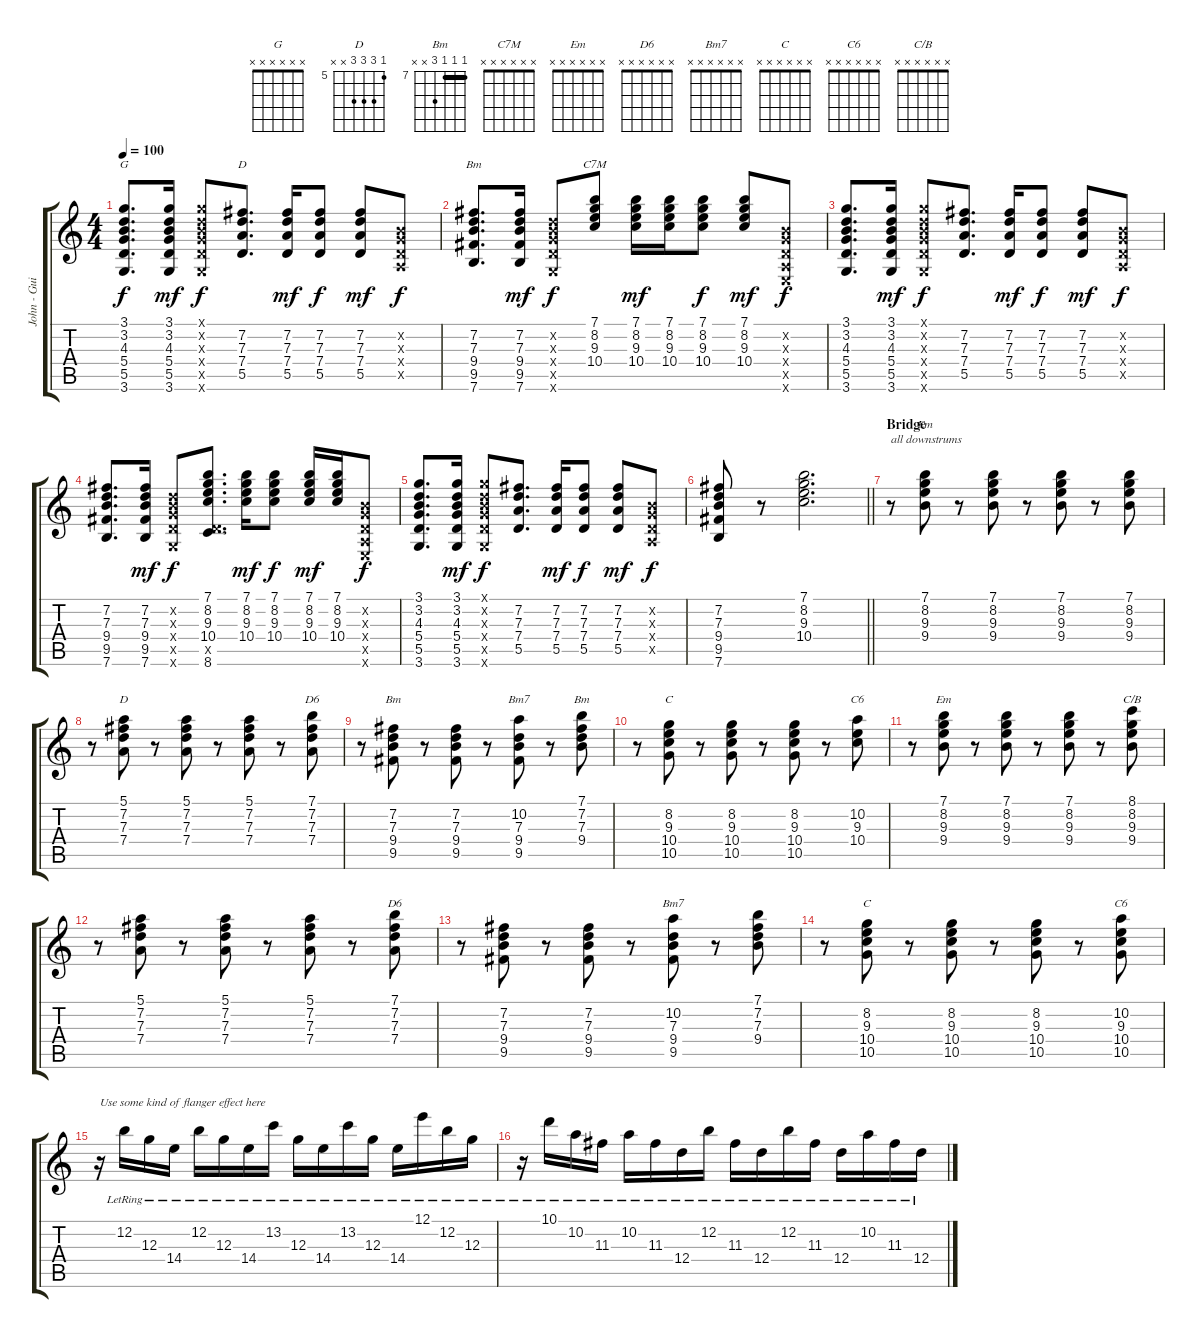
\track ("John - Guitar" "John - Gui") {instrument electricguitarclean}
\staff {score tabs}
\tuning (E4 B3 G3 D3 A2 E2) {hide}
\chord ("G" x x x x x x)
\chord ("D" x x x x x x)
\chord ("Bm" x x x x x x)
\chord ("C7M" x x x x x x)
\chord ("Em" 7 8 9 9 x x) {firstfret 7}
\chord ("D" 5 7 7 7 x x) {firstfret 5}
\chord ("D6" 7 7 7 7 x x) {firstfret 7}
\chord ("Bm" x 7 7 9 9 x) {firstfret 7 barre 7}
\chord ("Bm7" x 10 7 9 9 x) {firstfret 7}
\chord ("Bm" 7 7 7 9 x x) {firstfret 7 barre 7}
\chord ("C" x 8 9 10 10 x) {firstfret 8}
\chord ("C6" x 10 9 10 x x) {firstfret 9}
\chord ("Em" x x x x x x)
\chord ("C/B" x x x x x x)
\chord ("D6" x x x x x x)
\chord ("Bm7" x x x x x x)
\chord ("C" x x x x x x)
\chord ("C6" x x x x x x)
\ts (4 4)
\tempo 100
\clef g2
\ks c
(3.1 3.2 4.3 5.4 5.5 3.6).8{d ch "G" dy f} (3.1 3.2 4.3 5.4 5.5 3.6).16{dy mf} (3.1{x} 3.2{x} 4.3{x} 5.4{x} 5.5{x} 3.6{x}).8{dy f} (7.2 7.3 7.4 5.5).8{d ch "D"} (7.2 7.3 7.4 5.5).16{dy mf} (7.2 7.3 7.4 5.5).8{dy f} (7.2 7.3 7.4 5.5).8{dy mf} (0.2{x} 0.3{x} 0.4{x} 0.5{x}).8{dy f} |
(7.2 7.3 9.4 9.5 7.6).8{d ch "Bm"} (7.2 7.3 9.4 9.5 7.6).16{dy mf} (3.2{x} 4.3{x} 5.4{x} 5.5{x} 3.6{x}).8{dy f} (7.1 8.2 9.3 10.4).8{ch "C7M"} (7.1 8.2 9.3 10.4).16{dy mf} (7.1 8.2 9.3 10.4).16 (7.1 8.2 9.3 10.4).8{dy f} (7.1 8.2 9.3 10.4).8{dy mf} (0.2{x} 0.3{x} 0.4{x} 0.5{x} 0.6{x}).8{dy f} |
(3.1 3.2 4.3 5.4 5.5 3.6).8{d} (3.1 3.2 4.3 5.4 5.5 3.6).16{dy mf} (3.1{x} 3.2{x} 4.3{x} 5.4{x} 5.5{x} 3.6{x}).8{dy f} (7.2 7.3 7.4 5.5).8{d} (7.2 7.3 7.4 5.5).16{dy mf} (7.2 7.3 7.4 5.5).8{dy f} (7.2 7.3 7.4 5.5).8{dy mf} (0.2{x} 0.3{x} 0.4{x} 0.5{x}).8{dy f} |
(7.2 7.3 9.4 9.5 7.6).8{d} (7.2 7.3 9.4 9.5 7.6).16{dy mf} (3.2{x} 4.3{x} 5.4{x} 5.5{x} 3.6{x}).8{dy f} (7.1 8.2 9.3 10.4 5.5{x} 8.6).8{d} (7.1 8.2 9.3 10.4).16{dy mf} (7.1 8.2 9.3 10.4).8{dy f} (7.1 8.2 9.3 10.4).16{dy mf} (7.1 8.2 9.3 10.4).16 (0.2{x} 0.3{x} 0.4{x} 0.5{x} 0.6{x}).8{dy f} |
(3.1 3.2 4.3 5.4 5.5 3.6).8{d} (3.1 3.2 4.3 5.4 5.5 3.6).16{dy mf} (3.1{x} 3.2{x} 4.3{x} 5.4{x} 5.5{x} 3.6{x}).8{dy f} (7.2 7.3 7.4 5.5).8{d} (7.2 7.3 7.4 5.5).16{dy mf} (7.2 7.3 7.4 5.5).8{dy f} (7.2 7.3 7.4 5.5).8{dy mf} (0.2{x} 0.3{x} 0.4{x} 0.5{x}).8{dy f} |
\barLineRight lightlight
(7.2 7.3 9.4 9.5 7.6).8 r.8 (7.1 8.2 9.3 10.4).2{d} |
\section ("" "Bridge")
r.8{txt "all downstrums"} (7.1 8.2 9.3 9.4).8{ch "Em"} r.8 (7.1 8.2 9.3 9.4).8 r.8 (7.1 8.2 9.3 9.4).8 r.8 (7.1 8.2 9.3 9.4).8 |
r.8 (5.1 7.2 7.3 7.4).8{ch "D"} r.8 (5.1 7.2 7.3 7.4).8 r.8 (5.1 7.2 7.3 7.4).8 r.8 (7.1 7.2 7.3 7.4).8{ch "D6"} |
r.8 (7.2 7.3 9.4 9.5).8{ch "Bm"} r.8 (7.2 7.3 9.4 9.5).8 r.8 (10.2 7.3 9.4 9.5).8{ch "Bm7"} r.8 (7.1 7.2 7.3 9.4).8{ch "Bm"} |
r.8 (8.2 9.3 10.4 10.5).8{ch "C"} r.8 (8.2 9.3 10.4 10.5).8 r.8 (8.2 9.3 10.4 10.5).8 r.8 (10.2 9.3 10.4).8{ch "C6"} |
r.8 (7.1 8.2 9.3 9.4).8{ch "Em"} r.8 (7.1 8.2 9.3 9.4).8 r.8 (7.1 8.2 9.3 9.4).8 r.8 (8.1 8.2 9.3 9.4).8{ch "C/B"} |
r.8 (5.1 7.2 7.3 7.4).8 r.8 (5.1 7.2 7.3 7.4).8 r.8 (5.1 7.2 7.3 7.4).8 r.8 (7.1 7.2 7.3 7.4).8{ch "D6"} |
r.8 (7.2 7.3 9.4 9.5).8 r.8 (7.2 7.3 9.4 9.5).8 r.8 (10.2 7.3 9.4 9.5).8{ch "Bm7"} r.8 (7.1 7.2 7.3 9.4).8 |
r.8 (8.2 9.3 10.4 10.5).8{ch "C"} r.8 (8.2 9.3 10.4 10.5).8 r.8 (8.2 9.3 10.4 10.5).8 r.8 (10.2 9.3 10.4 10.5).8{ch "C6"} |
r.16{txt "Use some kind of flanger effect here"} 12.2{lr}.16 12.3{lr}.16 14.4{lr}.16 12.2{lr}.16 12.3{lr}.16 14.4{lr}.16 13.2{lr}.16 12.3{lr}.16 14.4{lr}.16 13.2{lr}.16 12.3{lr}.16 14.4{lr}.16 12.1{lr}.16 12.2{lr}.16 12.3{lr}.16 |
r.16 10.1{lr}.16 10.2{lr}.16 11.3{lr}.16 10.2{lr}.16 11.3{lr}.16 12.4{lr}.16 12.2{lr}.16 11.3{lr}.16 12.4{lr}.16 12.2{lr}.16 11.3{lr}.16 12.4{lr}.16 10.2{lr}.16 11.3{lr}.16 12.4{lr}.16
